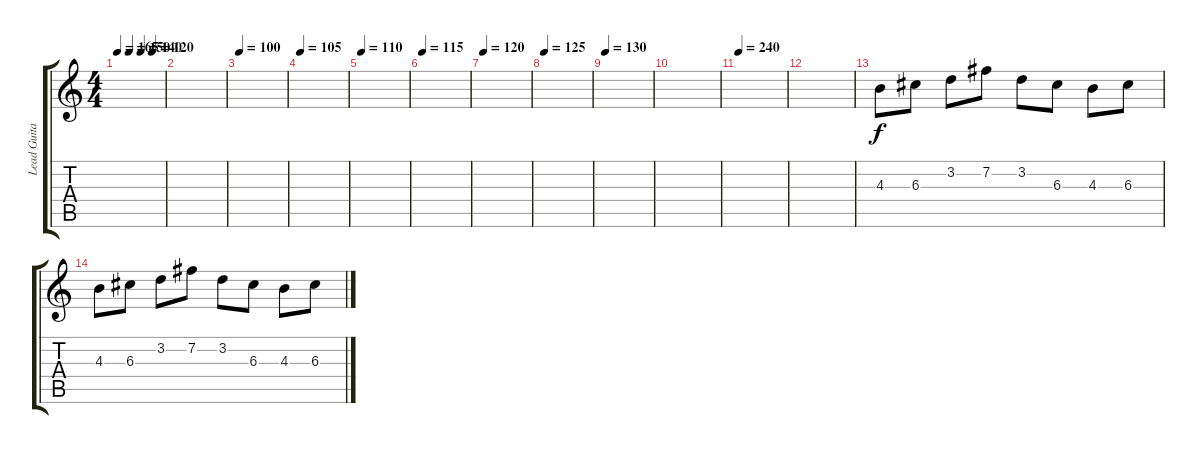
\track ("Lead Guitar" "Lead Guita") {instrument overdrivenguitar}
\staff {score tabs}
\tuning (E4 B3 G3 D3 A2 E2) {hide}
\ts (4 4)
\tempo 165
\tempo (150 0.25)
\tempo (140 0.5)
\tempo (120 0.75)
\clef g2
\ks c
|
|
\tempo 100
|
\tempo 105
|
\tempo 110
|
\tempo 115
|
\tempo 120
|
\tempo 125
|
\tempo 130
|
|
\tempo 240
|
|
4.3.8 6.3.8 3.2.8 7.2.8 3.2.8 6.3.8 4.3.8 6.3.8 |
4.3.8 6.3.8 3.2.8 7.2.8 3.2.8 6.3.8 4.3.8 6.3.8
